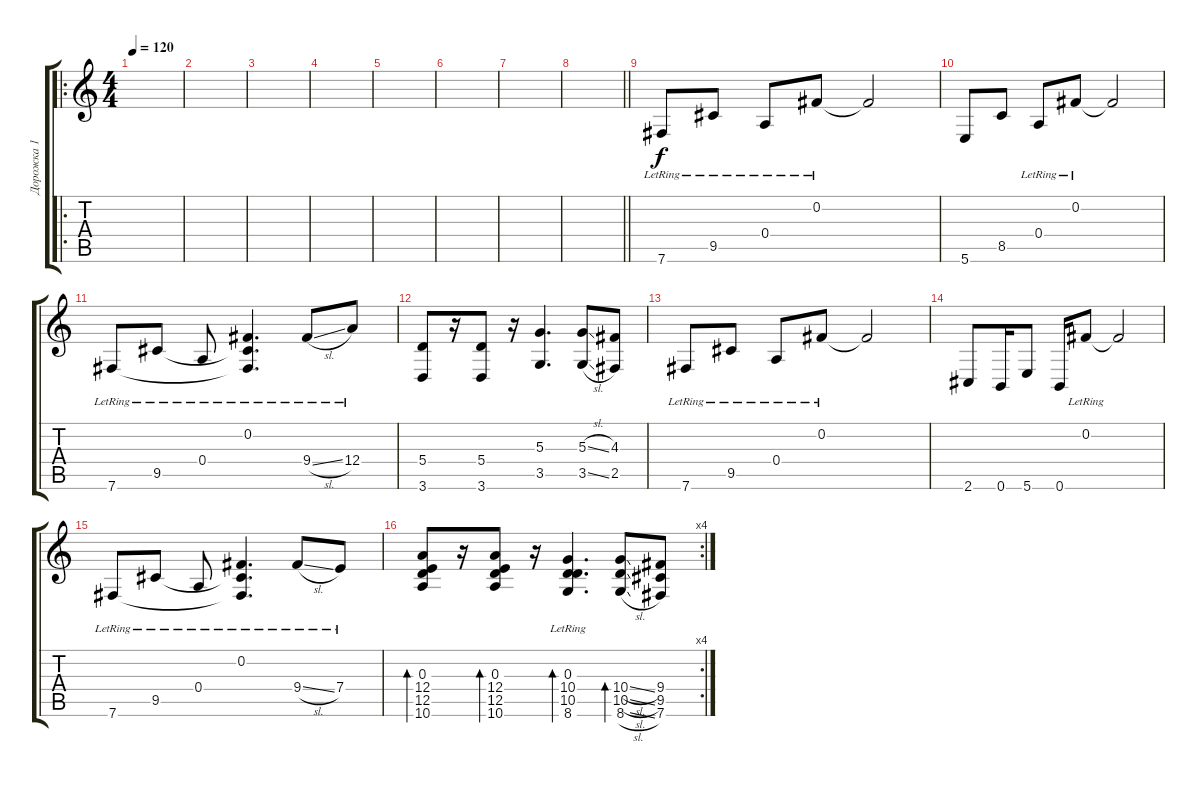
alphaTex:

\track ("Дорожка 1" "Дорожка 1") {instrument acousticguitarsteel}
\staff {score tabs}
\tuning (B3 Gb3 D3 A2 E2 B1) {hide}
\ro
\ts (4 4)
\tempo 120
\clef g2
\ks c
|
|
|
|
|
|
|
\barLineRight lightlight
|
7.6{lr}.8 9.5{lr}.8 0.4{lr}.8 0.2{lr}.8 0.2{t}.2 |
5.6.8 8.5.8 0.4{lr}.8 0.2{lr}.8 0.2{t}.2 |
7.6{lr}.8 9.5{lr}.8 0.4{lr}.8 (0.2{lr} 9.5{t} 7.6{t}).4{d} 9.4{sl lr}.8 12.4{lr}.8 |
(5.4 3.6).8 r.16 (5.4 3.6).8 r.16 (5.3 3.5).4{d} (5.3{sl} 3.5{sl}).8 (4.3 2.5).8 |
7.6{lr}.8 9.5{lr}.8 0.4{lr}.8 0.2{lr}.8 0.2{t}.2 |
2.6.8 0.6.16 5.6.8 0.6.16 0.2{lr}.8 0.2{t}.2 |
7.6{lr}.8 9.5{lr}.8 0.4{lr}.8 (0.2{lr} 9.5{t} 7.6{t}).4{d} 9.4{sl lr}.8 7.4{lr}.8 |
\rc 4
(0.3 12.4 12.5 10.6).8{bd 30} r.16 (0.3 12.4 12.5 10.6).8{bd 30} r.16 (0.3{lr} 10.4 10.5 8.6).4{d bd 30} (10.4{sl} 10.5{sl} 8.6{sl}).8{bd 30} (9.4 9.5 7.6).8
